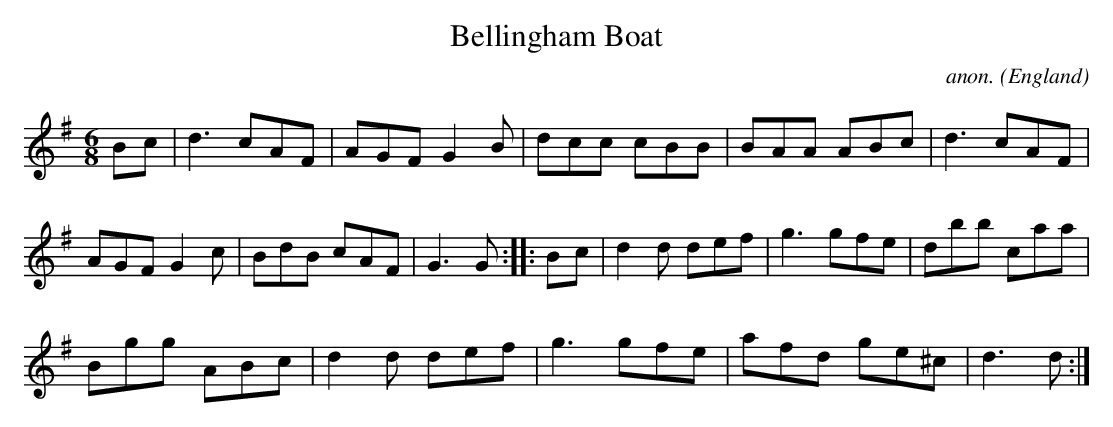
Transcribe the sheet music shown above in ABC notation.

X:1
T:Bellingham Boat
C:anon.
O:England
M:6/8
L:1/8
K:G
Bc|d3 cAF|AGF G2B|dcc cBB|BAA ABc|d3 cAF|
AGF G2c|BdB cAF|G3 G::B-c|d2d def|g3 gfe|dbb caa|
Bgg ABc|d2d def|g3 gfe|afd ge^c|d3 d:|
